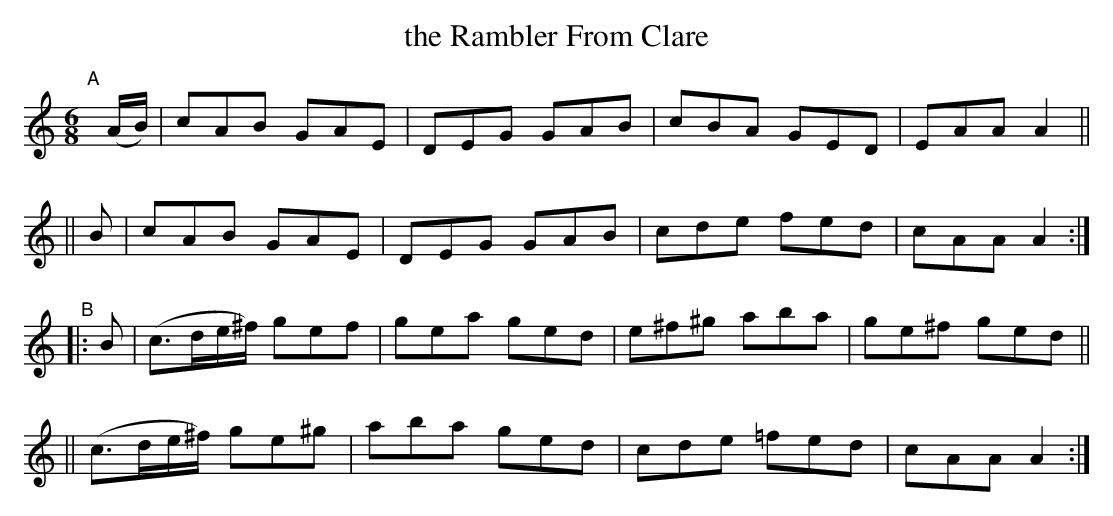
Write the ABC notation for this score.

X:1
T: the Rambler From Clare
M: 6/8
L: 1/8
K: Am
"^A"[|] \
(A/B/)  | cAB GAE | DEG GAB | cBA GED | EAA A2 ||
||  B   | cAB GAE | DEG GAB | cde fed | cAA A2 :|
"^B"|: B \
 | (c>de/^f/) gef  | gea ged | e^f^g aba | ge^f ged ||
|| (c>de/^f/) ge^g | aba ged | cde  =fed | cAA  A2 :|
